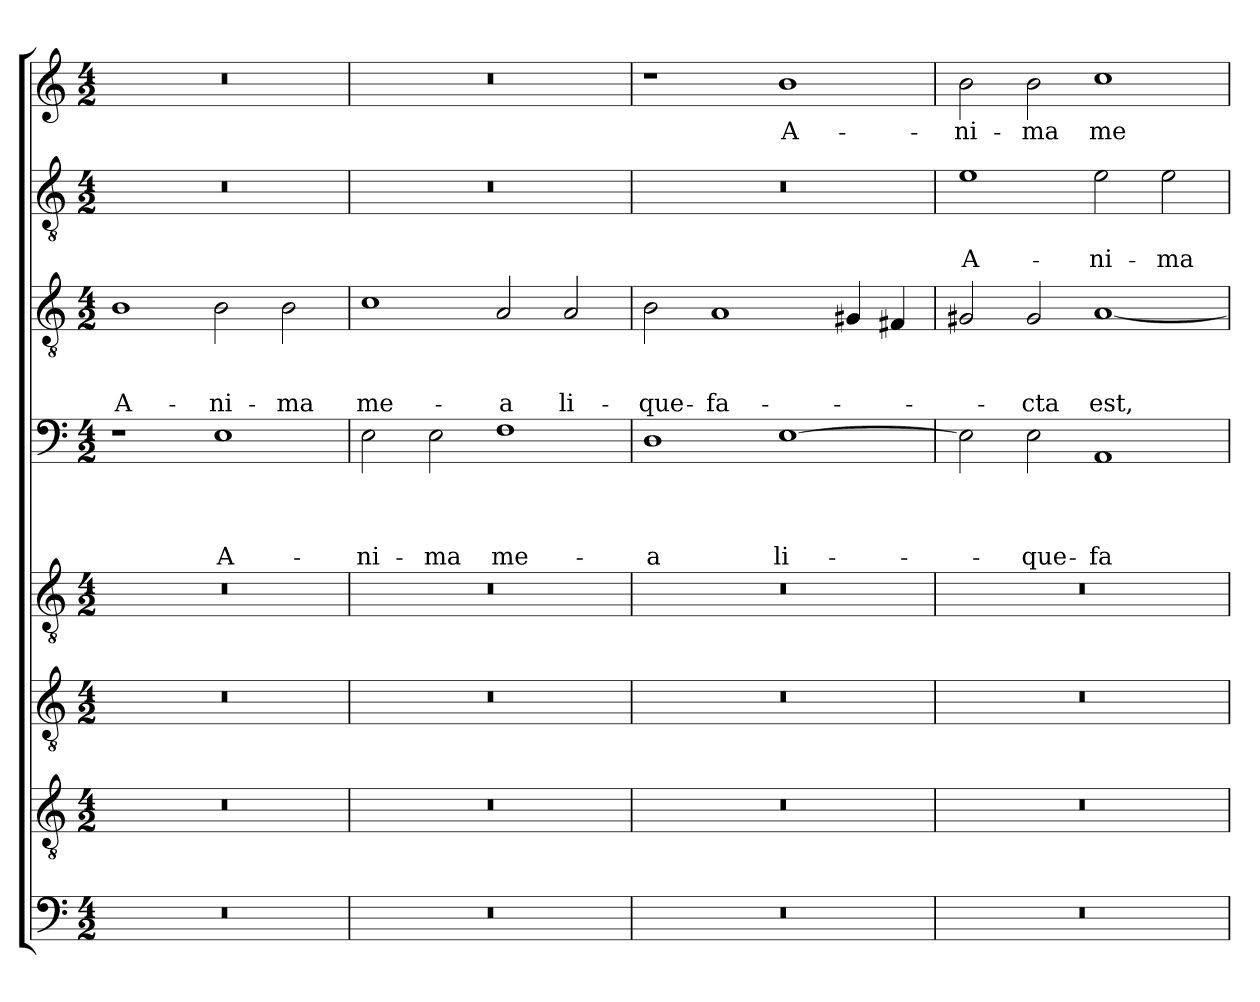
**kern	**kern	**kern	**kern	**kern	**text	**text	**text	**text	**kern	**text	**text	**text	**kern	**text	**text	**kern	**text
*part8	*part7	*part6	*part5	*part4	*part4	*part4	*part4	*part4	*part3	*part3	*part3	*part3	*part2	*part2	*part2	*part1	*part1
*staff8	*staff7	*staff6	*staff5	*staff4	*staff4	*staff4	*staff4	*staff4	*staff3	*staff3	*staff3	*staff3	*staff2	*staff2	*staff2	*staff1	*staff1
*clefF4	*clefGv2	*clefGv2	*clefGv2	*clefF4	*	*	*	*	*clefGv2	*	*	*	*clefGv2	*	*	*clefG2	*
*k[]	*k[]	*k[]	*k[]	*k[]	*	*	*	*	*k[]	*	*	*	*k[]	*	*	*k[]	*
*a:	*a:	*a:	*a:	*a:	*	*	*	*	*a:	*	*	*	*a:	*	*	*a:	*
*M4/2	*M4/2	*M4/2	*M4/2	*M4/2	*	*	*	*	*M4/2	*	*	*	*M4/2	*	*	*M4/2	*
=1	=1	=1	=1	=1	=1	=1	=1	=1	=1	=1	=1	=1	=1	=1	=1	=1	=1
!	!	!	!	!	!	!	!	!	!	!	!	!LO:LY:b	!	!	!	!	!
0r	0r	0r	0r	1r	.	.	.	.	1B	.	.	A-	0r	.	.	0r	.
!	!	!	!	!	!	!	!	!LO:LY:b	!	!	!	!LO:LY:b	!	!	!	!	!
.	.	.	.	1E	.	.	.	A-	2B\	.	.	-ni-	.	.	.	.	.
!	!	!	!	!	!	!	!	!	!	!	!	!LO:LY:b	!	!	!	!	!
.	.	.	.	.	.	.	.	.	2B\	.	.	-ma	.	.	.	.	.
=2	=2	=2	=2	=2	=2	=2	=2	=2	=2	=2	=2	=2	=2	=2	=2	=2	=2
!	!	!	!	!	!	!	!	!LO:LY:b	!	!	!	!LO:LY:b	!	!	!	!	!
0r	0r	0r	0r	2E\	.	.	.	-ni-	1c	.	.	me-	0r	.	.	0r	.
!	!	!	!	!	!	!	!	!LO:LY:b	!	!	!	!	!	!	!	!	!
.	.	.	.	2E\	.	.	.	-ma	.	.	.	.	.	.	.	.	.
!	!	!	!	!	!	!	!	!LO:LY:b	!	!	!	!LO:LY:b	!	!	!	!	!
.	.	.	.	1F	.	.	.	me-	2A/	.	.	-a	.	.	.	.	.
!	!	!	!	!	!	!	!	!	!	!	!	!LO:LY:b	!	!	!	!	!
.	.	.	.	.	.	.	.	.	2A/	.	.	li-	.	.	.	.	.
=3	=3	=3	=3	=3	=3	=3	=3	=3	=3	=3	=3	=3	=3	=3	=3	=3	=3
!	!	!	!	!	!	!	!	!LO:LY:b	!	!	!	!LO:LY:b	!	!	!	!	!
0r	0r	0r	0r	1D	.	.	.	-a	2B\	.	.	-que-	0r	.	.	1r	.
!	!	!	!	!	!	!	!	!	!	!	!	!LO:LY:b	!	!	!	!	!
.	.	.	.	.	.	.	.	.	1A	.	.	-fa-	.	.	.	.	.
!	!	!	!	!	!	!	!	!LO:LY:b	!	!	!	!	!	!	!	!	!LO:LY:b
.	.	.	.	[1E	.	.	.	li-	.	.	.	.	.	.	.	1b	A-
.	.	.	.	.	.	.	.	.	4G#X/	.	.	.	.	.	.	.	.
.	.	.	.	.	.	.	.	.	4F#X/	.	.	.	.	.	.	.	.
=4	=4	=4	=4	=4	=4	=4	=4	=4	=4	=4	=4	=4	=4	=4	=4	=4	=4
!	!	!	!	!	!	!	!	!	!	!	!	!	!	!	!LO:LY:b	!	!LO:LY:b
0r	0r	0r	0r	2E\]	.	.	.	.	2G#X/	.	.	.	1e	.	A-	2b\	-ni-
!	!	!	!	!	!	!	!	!LO:LY:b	!	!	!	!LO:LY:b	!	!	!	!	!LO:LY:b
.	.	.	.	2E\	.	.	.	-que-	2G#/	.	.	-cta	.	.	.	2b\	-ma
!	!	!	!	!	!	!	!	!LO:LY:b	!	!	!	!LO:LY:b	!	!	!LO:LY:b	!	!LO:LY:b
.	.	.	.	1AA	.	.	.	-fa-	[1A	.	.	est,	2e\	.	-ni-	1cc	me-
!	!	!	!	!	!	!	!	!	!	!	!	!	!	!	!LO:LY:b	!	!
.	.	.	.	.	.	.	.	.	.	.	.	.	2e\	.	-ma	.	.
=	=	=	=	=	=	=	=	=	=	=	=	=	=	=	=	=	=
*-	*-	*-	*-	*-	*-	*-	*-	*-	*-	*-	*-	*-	*-	*-	*-	*-	*-
